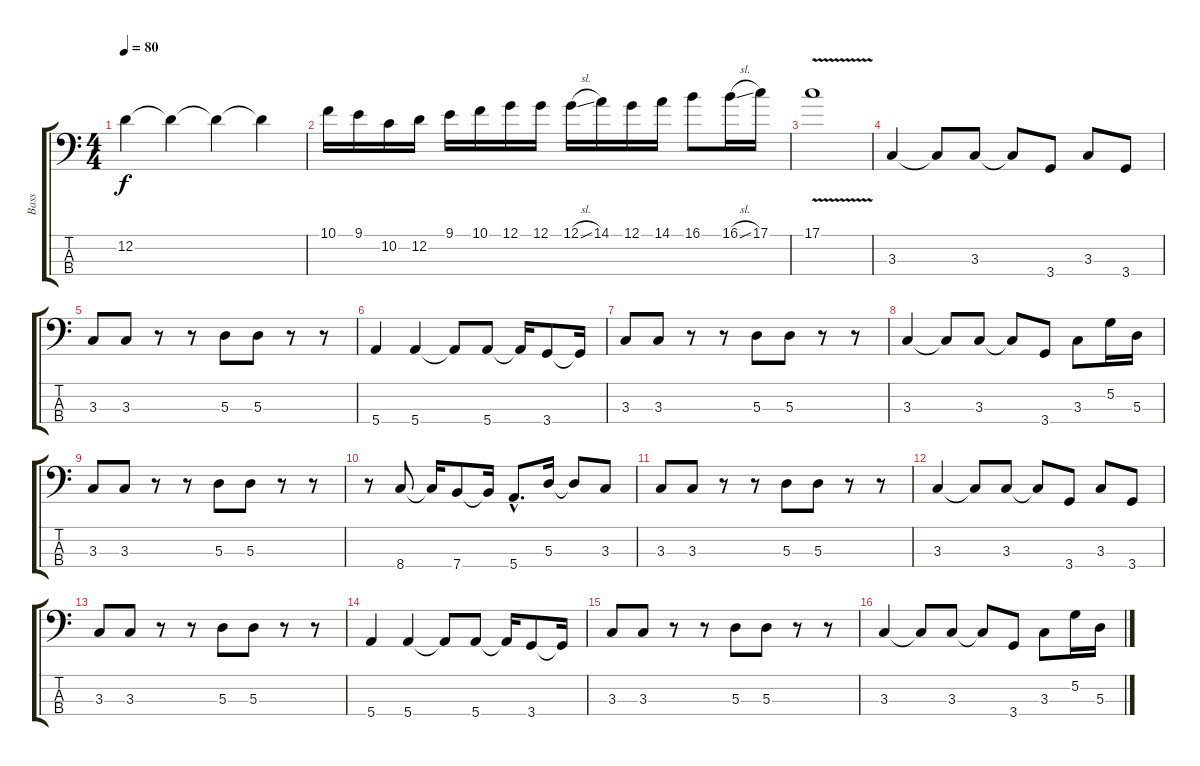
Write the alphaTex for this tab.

\track ("Bass" "Bass") {instrument electricbassfinger}
\staff {score tabs}
\tuning (G2 D2 A1 E1) {hide}
\ts (4 4)
\tempo 80
\clef f4
\ks c
12.2.4{dy f} 12.2{t}.4 12.2{t}.4 12.2{t}.4 |
10.1.16 9.1.16 10.2.16 12.2.16 9.1.16 10.1.16 12.1.16 12.1.16 12.1{sl}.16 14.1.16 12.1.16 14.1.16 16.1.8 16.1{sl}.16 17.1.16 |
17.1{v}.1 |
3.3.4 3.3{t}.8 3.3.8 3.3{t}.8 3.4.8 3.3.8 3.4.8 |
3.3.8 3.3.8 r.8 r.8 5.3.8 5.3.8 r.8 r.8 |
5.4.4 5.4.4 5.4{t}.8 5.4.8 5.4{t}.16 3.4.8 3.4{t}.16 |
3.3.8 3.3.8 r.8 r.8 5.3.8 5.3.8 r.8 r.8 |
3.3.4 3.3{t}.8 3.3.8 3.3{t}.8 3.4.8 3.3.8 5.2.16 5.3.16 |
3.3.8 3.3.8 r.8 r.8 5.3.8 5.3.8 r.8 r.8 |
r.8 8.4.8 8.4{t}.16 7.4.8 7.4{t}.16 5.4{hac}.8{d} 5.3.16 5.3{t}.8 3.3.8 |
3.3.8 3.3.8 r.8 r.8 5.3.8 5.3.8 r.8 r.8 |
3.3.4 3.3{t}.8 3.3.8 3.3{t}.8 3.4.8 3.3.8 3.4.8 |
3.3.8 3.3.8 r.8 r.8 5.3.8 5.3.8 r.8 r.8 |
5.4.4 5.4.4 5.4{t}.8 5.4.8 5.4{t}.16 3.4.8 3.4{t}.16 |
3.3.8 3.3.8 r.8 r.8 5.3.8 5.3.8 r.8 r.8 |
3.3.4 3.3{t}.8 3.3.8 3.3{t}.8 3.4.8 3.3.8 5.2.16 5.3.16
